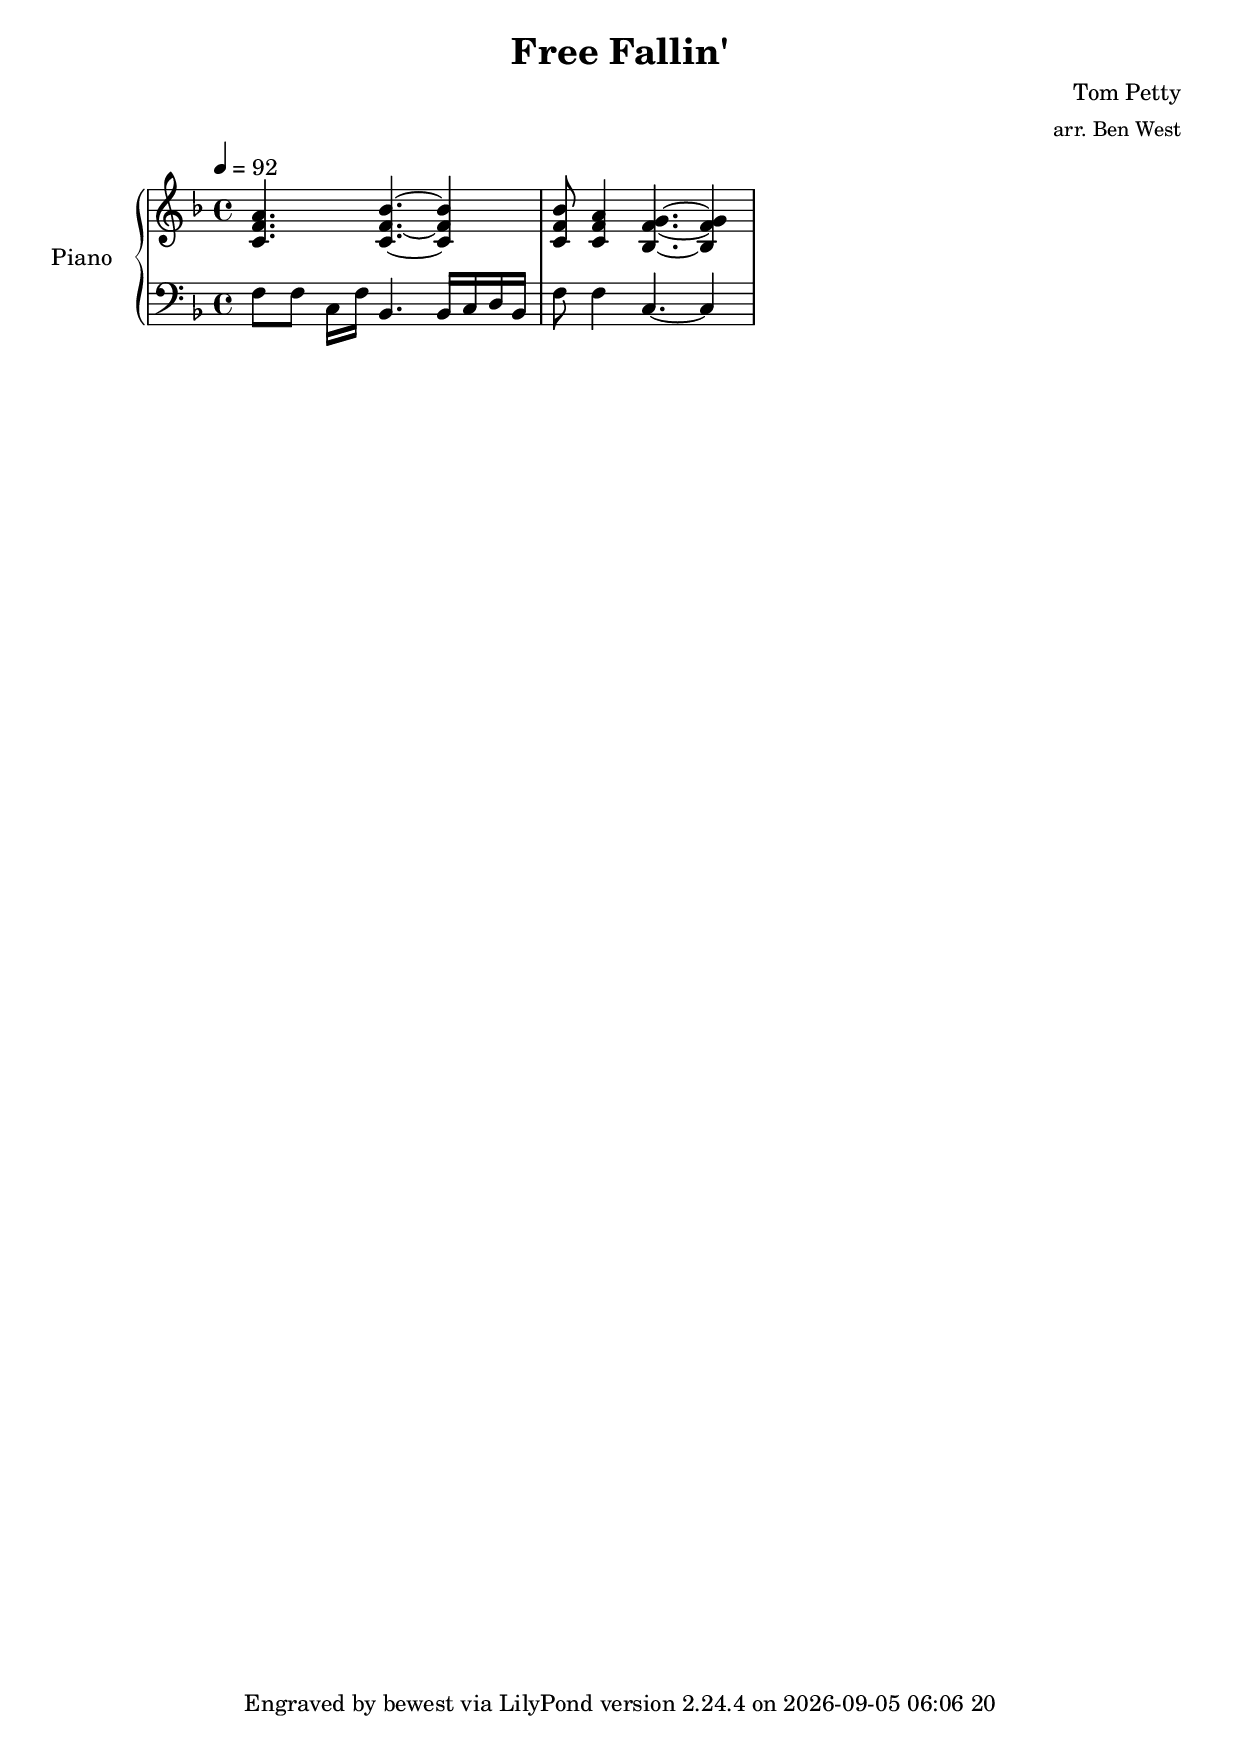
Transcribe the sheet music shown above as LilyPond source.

%%%%%%%%%%%%%%%%%%%%%%%%%%%%%%%%%%%%%%%%%%%%%%%%
%
%
%
\version "2.12.3"


now   = #(strftime "%Y-%m-%d %H:%I %C" (localtime (current-time)))
global = { \key cis \minor \time 4/4 \tempo 4 = 77 }
uselessWords = \lyricmode {
  mee -- nah nee -- nah
}

\header {
    %% piece = ""
    title = "Free Fallin'"

  %% 
  %% 
  %%
    %{ 
    title = \markup
            \center-column {
               ""
               "Title second line, longer" }
  %} 
    %% subtitle = "theme from Symphony no 9"
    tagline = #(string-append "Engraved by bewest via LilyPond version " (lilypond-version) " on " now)
    %% poet = "Poet"
    composer =  \markup { "Tom Petty" }
    %% texttranslator = "Text Translator"
    %% meter = \markup { \teeny "m" \tiny "e" \normalsize "t" \large "e" \huge "r" }
    arranger = \markup { \small "arr. Ben West" }
    %% instrument = \markup { \small "piano" }

}

melodyAi = \relative c'' {
  | <a f c>4.
    <bes f c>4. ~
    <bes f c>4
  | <bes c, f>8 <a c, f>4
    <g f bes,>4. ~
    <g f bes,>4
}

accompAi = \relative c {
  | f8 f c16 f
    bes,4. bes16 c d bes
  | f'8 f4 c4. ~ c4
}

%%%%%%%%%%%%%%%%%%%%%
% Set up the staff
     upper = \relative c'' {
        \clef treble
        \tempo 4 = 92
        \key f \major
        \time 4/4
     
        \melodyAi
     }
     
     lower = \relative c, {
        \clef bass
        \key f \major
        \time 4/4
        
        \accompAi
     }
     
 \score {

  \new PianoStaff <<
     \set PianoStaff.instrumentName = "Piano  "
     \new Staff = "upper" \upper
     \new Staff = "lower" \lower
  >>
  \layout { }
  \midi { }
}

%%%%%
% EOF
